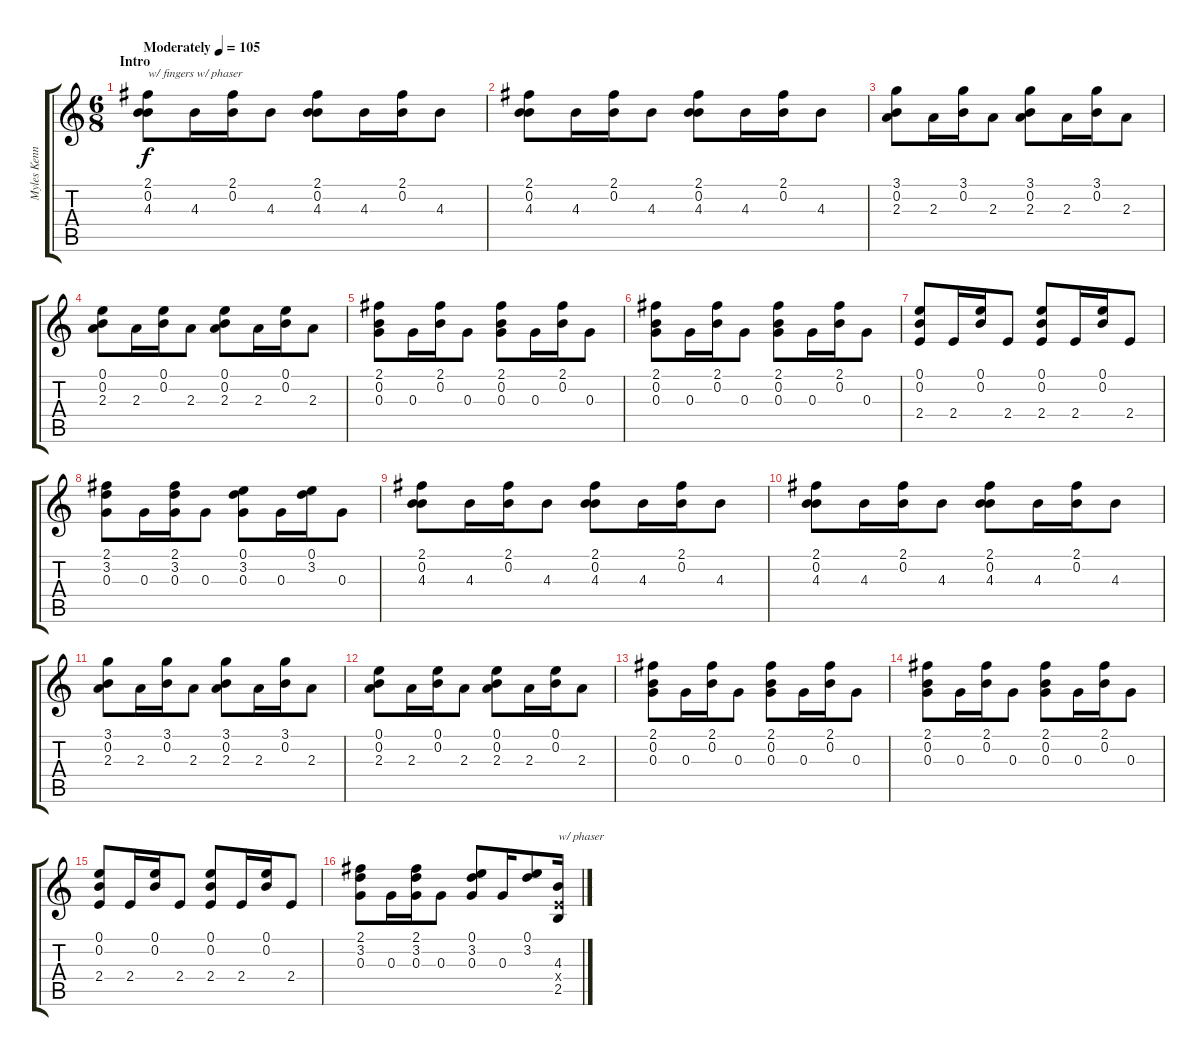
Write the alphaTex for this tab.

\track ("Myles Kennedy" "Myles Kenn") {instrument distortionguitar}
\staff {score tabs}
\tuning (E4 B3 G3 D3 A2 B1) {hide}
\ts (6 8)
\section ("" "Intro")
\tempo (105 "Moderately")
\clef g2
\ks c
(2.1 0.2 4.3).8{txt "w/ fingers w/ phaser" dy f instrument distortionguitar} 4.3.16 (2.1 0.2).16 4.3.8 (2.1 0.2 4.3).8 4.3.16 (2.1 0.2).16 4.3.8 |
(2.1 0.2 4.3).8 4.3.16 (2.1 0.2).16 4.3.8 (2.1 0.2 4.3).8 4.3.16 (2.1 0.2).16 4.3.8 |
(3.1 0.2 2.3).8 2.3.16 (3.1 0.2).16 2.3.8 (3.1 0.2 2.3).8 2.3.16 (3.1 0.2).16 2.3.8 |
(0.1 0.2 2.3).8 2.3.16 (0.1 0.2).16 2.3.8 (0.1 0.2 2.3).8 2.3.16 (0.1 0.2).16 2.3.8 |
(2.1 0.2 0.3).8 0.3.16 (2.1 0.2).16 0.3.8 (2.1 0.2 0.3).8 0.3.16 (2.1 0.2).16 0.3.8 |
(2.1 0.2 0.3).8 0.3.16 (2.1 0.2).16 0.3.8 (2.1 0.2 0.3).8 0.3.16 (2.1 0.2).16 0.3.8 |
(0.1 0.2 2.4).8 2.4.16 (0.1 0.2).16 2.4.8 (0.1 0.2 2.4).8 2.4.16 (0.1 0.2).16 2.4.8 |
(2.1 3.2 0.3).8 0.3.16 (2.1 3.2 0.3).16 0.3.8 (0.1 3.2 0.3).8 0.3.16 (0.1 3.2).16 0.3.8 |
(2.1 0.2 4.3).8 4.3.16 (2.1 0.2).16 4.3.8 (2.1 0.2 4.3).8 4.3.16 (2.1 0.2).16 4.3.8 |
(2.1 0.2 4.3).8 4.3.16 (2.1 0.2).16 4.3.8 (2.1 0.2 4.3).8 4.3.16 (2.1 0.2).16 4.3.8 |
(3.1 0.2 2.3).8 2.3.16 (3.1 0.2).16 2.3.8 (3.1 0.2 2.3).8 2.3.16 (3.1 0.2).16 2.3.8 |
(0.1 0.2 2.3).8 2.3.16 (0.1 0.2).16 2.3.8 (0.1 0.2 2.3).8 2.3.16 (0.1 0.2).16 2.3.8 |
(2.1 0.2 0.3).8 0.3.16 (2.1 0.2).16 0.3.8 (2.1 0.2 0.3).8 0.3.16 (2.1 0.2).16 0.3.8 |
(2.1 0.2 0.3).8 0.3.16 (2.1 0.2).16 0.3.8 (2.1 0.2 0.3).8 0.3.16 (2.1 0.2).16 0.3.8 |
(0.1 0.2 2.4).8 2.4.16 (0.1 0.2).16 2.4.8 (0.1 0.2 2.4).8 2.4.16 (0.1 0.2).16 2.4.8 |
(2.1 3.2 0.3).8 0.3.16 (2.1 3.2 0.3).16 0.3.8 (0.1 3.2 0.3).8 0.3.16 (0.1 3.2).8 (4.3 2.4{x} 2.5).16{txt "w/ phaser"}
